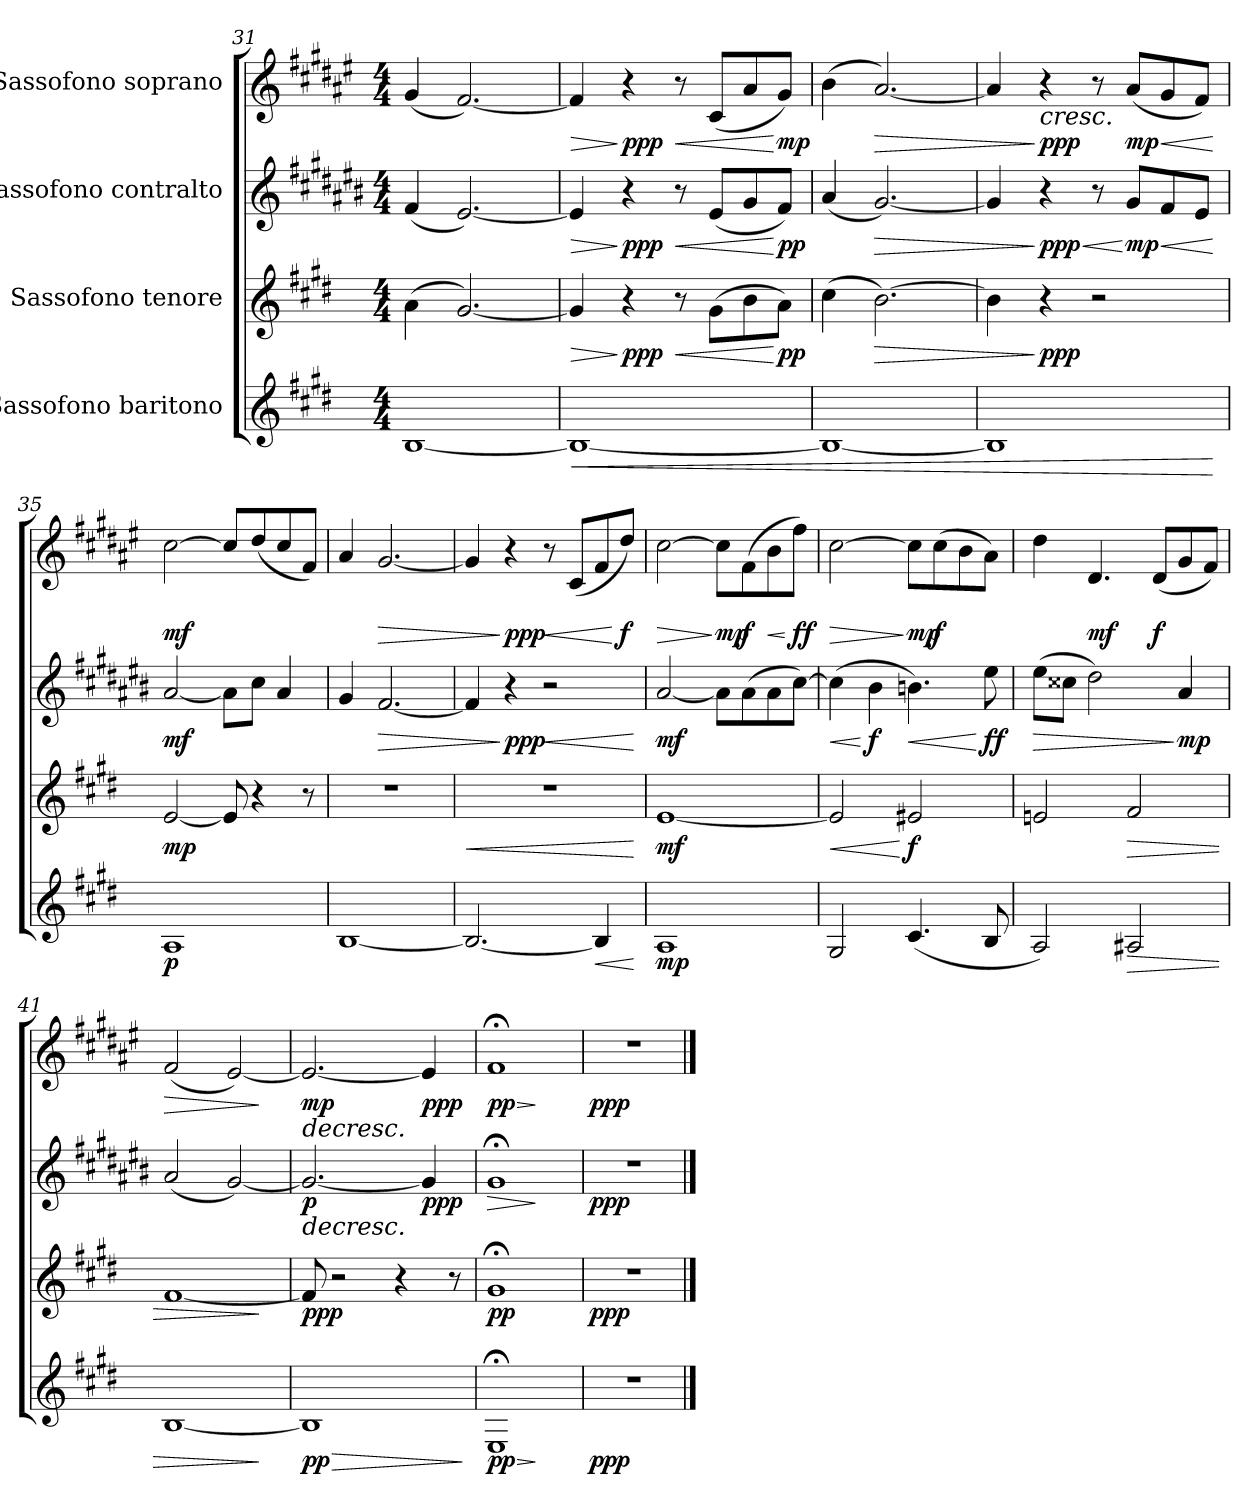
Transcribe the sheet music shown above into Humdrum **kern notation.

**kern	**dynam	**kern	**dynam	**kern	**dynam	**kern	**dynam
*part4	*part4	*part3	*part3	*part2	*part2	*part1	*part1
*staff4	*staff4	*staff3	*staff3	*staff2	*staff2	*staff1	*staff1
*I"Sassofono baritono	*	*I"Sassofono tenore	*	*I"Sassofono contralto	*	*I"Sassofono soprano	*
*clefG2	*	*clefG2	*	*clefG2	*	*clefG2	*
*ITrd12c21	*	*ITrd8c14	*	*ITrd5c9	*	*ITrd1c2	*
*k[f#c#g#d#]	*	*k[f#c#g#d#]	*	*k[f#c#g#d#]	*	*k[f#c#g#d#]	*
*M4/4	*	*M4/4	*	*M4/4	*	*M4/4	*
=31	=31	=31	=31	=31	=31	=31	=31
[1BB	.	(>4A\	.	(<4A/	.	(<4f#/	.
.	.	[2.G#/)	.	[2.G#/)	.	[2.e/)	.
=32	=32	=32	=32	=32	=32	=32	=32
!	!LO:HP:b	!	!LO:HP:b	!	!LO:HP:b	!	!LO:HP:b
1BB_	<	4G#/]	>	4G#/]	>	4e/]	>
*	*	*	*	*	*	*MM45	*
!	!	!	!LO:DY:n=1:b	!	!LO:DY:n=1:b	!	!LO:DY:n=1:b
.	.	4r	] ppp	4r	] ppp	4r	] ppp
!	!	!	!LO:HP:b	!	!LO:HP:b	!	!LO:HP:b
.	.	8r	<	8r	<	8r	<
*	*	*	*	*	*	*MM50	*
.	.	(>8G#\L	.	(<8G#/L	.	(<8B/L	.
.	.	8B\	.	8B/	.	8g#/	.
!	!	!	!LO:DY:n=2:b	!	!LO:DY:n=2:b	!	!LO:DY:n=2:b
.	.	8A\J)	[ pp	8A/J)	[ pp	8f#/J)	[ mp
!!LO:PB:g=z
=33	=33	=33	=33	=33	=33	=33	=33
1BB_	.	(>4c#\	.	(<4c#/	.	(>4a\	.
!	!	!	!LO:HP:b	!	!LO:HP:b	!	!LO:HP:b
.	.	[2.B\)	>	[2.B/)	>	[2.g#/)	>
=34	=34	=34	=34	=34	=34	=34	=34
1BB]	.	4B\]	.	4B/]	.	4g#/]	.
*	*	*	*	*	*	*MM30	*
!	!	!	!LO:DY:n=1:b	!	!LO:HP:n=1:b	!	!LO:HP:n=1:b
!	!	!	!	!	!LO:DY:n=1:b	!	!LO:DY:n=1:b
.	.	4r	] ppp	4r	] < ppp	4r	] < ppp
.	.	2r	.	8r	.	8r	.
*	*	*	*	*	*	*MM50	*
!	!	!	!	!	!LO:DY:n=2:b	!	!LO:DY:n=2:b
.	.	.	.	8B/L	[ mp	(<8g#/L	mp
!	!	!	!	!	!LO:HP:b	!	!LO:HP:n=1:b
.	.	.	.	8A/	<	8f#/	[ <
.	.	.	.	8G#/J	.	8e/J)	.
.	[	.	.	.	[	.	[
=35	=35	=35	=35	=35	=35	=35	=35
!	!LO:DY:b	!	!LO:DY:b	!	!LO:DY:b	!	!LO:DY:b
1AA	p	[2E/	mp	[2c#/	mf	[2b\	mf
.	.	8E/]	.	8c#\L]	.	8b/L]	.
.	.	4r	.	8e\J	.	(<8cc#/	.
.	.	.	.	4c#/	.	8b/	.
.	.	8r	.	.	.	8e/J)	.
=36	=36	=36	=36	=36	=36	=36	=36
[1BB	.	1r	.	4B/	.	4g#/	.
!	!	!	!	!	!LO:HP:b	!	!LO:HP:b
.	.	.	.	[2.A/	>	[2.f#/	>
=37	=37	=37	=37	=37	=37	=37	=37
!	!	!	!LO:HP:b	!	!	!	!
2.BB/_	.	1r	<	4A/]	.	4f#/]	.
!	!	!	!	!	!LO:DY:n=1:b	!	!LO:DY:n=1:b
.	.	.	.	4r	] ppp	4r	] ppp
!	!	!	!	!	!LO:HP:b	!	!LO:HP:b
.	.	.	.	2r	<	8r	<
.	.	.	.	.	.	(<8B/L	.
!	!LO:HP:b	!	!	!	!	!	!
4BB/]	<	.	.	.	.	8e/	.
!	!	!	!	!	!	!	!LO:DY:n=2:b
.	.	.	.	.	.	8cc#/J)	[ f
.	[	.	[	.	[	.	.
!!LO:LB:g=z
=38	=38	=38	=38	=38	=38	=38	=38
!	!LO:DY:b	!	!LO:DY:b	!	!LO:DY:b	!	!LO:HP:b
1AA	mp	[1E	mf	[2c#/	mf	[2b\	>
!	!	!	!	!	!	!	!LO:DY:n=1:b
.	.	.	.	8c#\L]	.	8b\L]	] mp
!	!	!	!	!	!	!	!LO:DY:n=2:b
.	.	.	.	(>8c#\	.	(>8e\	f
!	!	!	!	!	!	!	!LO:HP:b
.	.	.	.	8c#\	.	8a\	<
!	!	!	!	!	!	!	!LO:DY:n=3:b
.	.	.	.	[8e\J)	.	8ee\J)	[ ff
=39	=39	=39	=39	=39	=39	=39	=39
!	!	!	!LO:HP:b	!	!LO:HP:b	!	!LO:HP:b
2GG#/	.	2E/]	<	(>4e\]	<	[2b\	>
!	!	!	!	!	!LO:DY:n=1:b	!	!
.	.	.	.	4d#\	[ f	.	.
!	!	!	!LO:DY:n=1:b	!	!LO:HP:b	!	!LO:DY:n=1:b
(<4.C#/	.	2E#X/	[ f	4.dn\)	<	8b\L]	] mp
!	!	!	!	!	!	!	!LO:DY:n=2:b
.	.	.	.	.	.	(>8b\	f
.	.	.	.	.	.	8a\	.
!	!	!	!	!	!LO:DY:n=2:b	!	!
8BB/	.	.	.	8g#\	[ ff	8g#\J)	.
=40	=40	=40	=40	=40	=40	=40	=40
!	!	!	!	!	!LO:HP:b	!	!
2AA/)	.	2En/	.	(>8g#\L	>	4cc#\	.
.	.	.	.	8e#X\J	.	.	.
!	!	!	!	!	!	!	!LO:DY:b
.	.	.	.	2f#\)	.	4.c#/	mf
!	!LO:HP:b	!	!LO:HP:b	!	!	!	!
2AA#X/	>	2F#/	>	.	.	.	.
!	!	!	!	!	!	!	!LO:DY:b
.	.	.	.	.	.	(<8c#/L	f
!	!	!	!	!	!LO:DY:n=1:b	!	!
.	.	.	.	4c#/	] mp	8f#/	.
.	.	.	.	.	.	8e/J)	.
!!LO:PB:g=z
=41	=41	=41	=41	=41	=41	=41	=41
!	!	!	!	!	!	!	!LO:HP:b
[1BB	.	[1F#	.	(<2c#/	.	(<2e/	>
.	.	.	.	[2B/)	.	[2d#/)	.
.	]	.	]	.	.	.	]
=42	=42	=42	=42	=42	=42	=42	=42
*	*	*	*	*	*	*MM21	*
!	!LO:HP:b	!	!	!	!LO:HP:b	!	!LO:HP:b
!	!LO:DY:n=1:b	!	!LO:DY:b	!	!LO:DY:n=1:b	!	!LO:DY:n=1:b
1BB]	> pp	8F#/]	ppp	2.B/_	> p	2.d#/_	> mp
.	.	2r	.	.	.	.	.
.	.	4r	.	.	.	.	.
!	!	!	!	!	!LO:DY:n=2:b	!	!LO:DY:n=2:b
.	.	.	.	4B/]	ppp	4d#/]	ppp
.	.	8r	.	.	.	.	.
.	]	.	.	.	]	.	]
=43	=43	=43	=43	=43	=43	=43	=43
*	*	*	*	*	*	*MM25	*
!	!LO:HP:b	!	!	!	!	!	!
!	!LO:HP:n=1:b	!	!	!	!LO:HP:b	!	!LO:HP:b
!	!LO:DY:n=1:b	!	!LO:DY:b	!	!	!	!LO:DY:n=1:b
1EE;<	> > pp	1G#;<	pp	1B;<	>	1e;<	> pp
.	]	.	.	.	]	.	]
=44	=44	=44	=44	=44	=44	=44	=44
!	!LO:DY:b	!	!LO:DY:b	!	!LO:DY:b	!	!LO:DY:b
1r	ppp	1r	ppp	1r	ppp	1r	ppp
.	]	.	.	.	.	.	.
==	==	==	==	==	==	==	==
*-	*-	*-	*-	*-	*-	*-	*-
